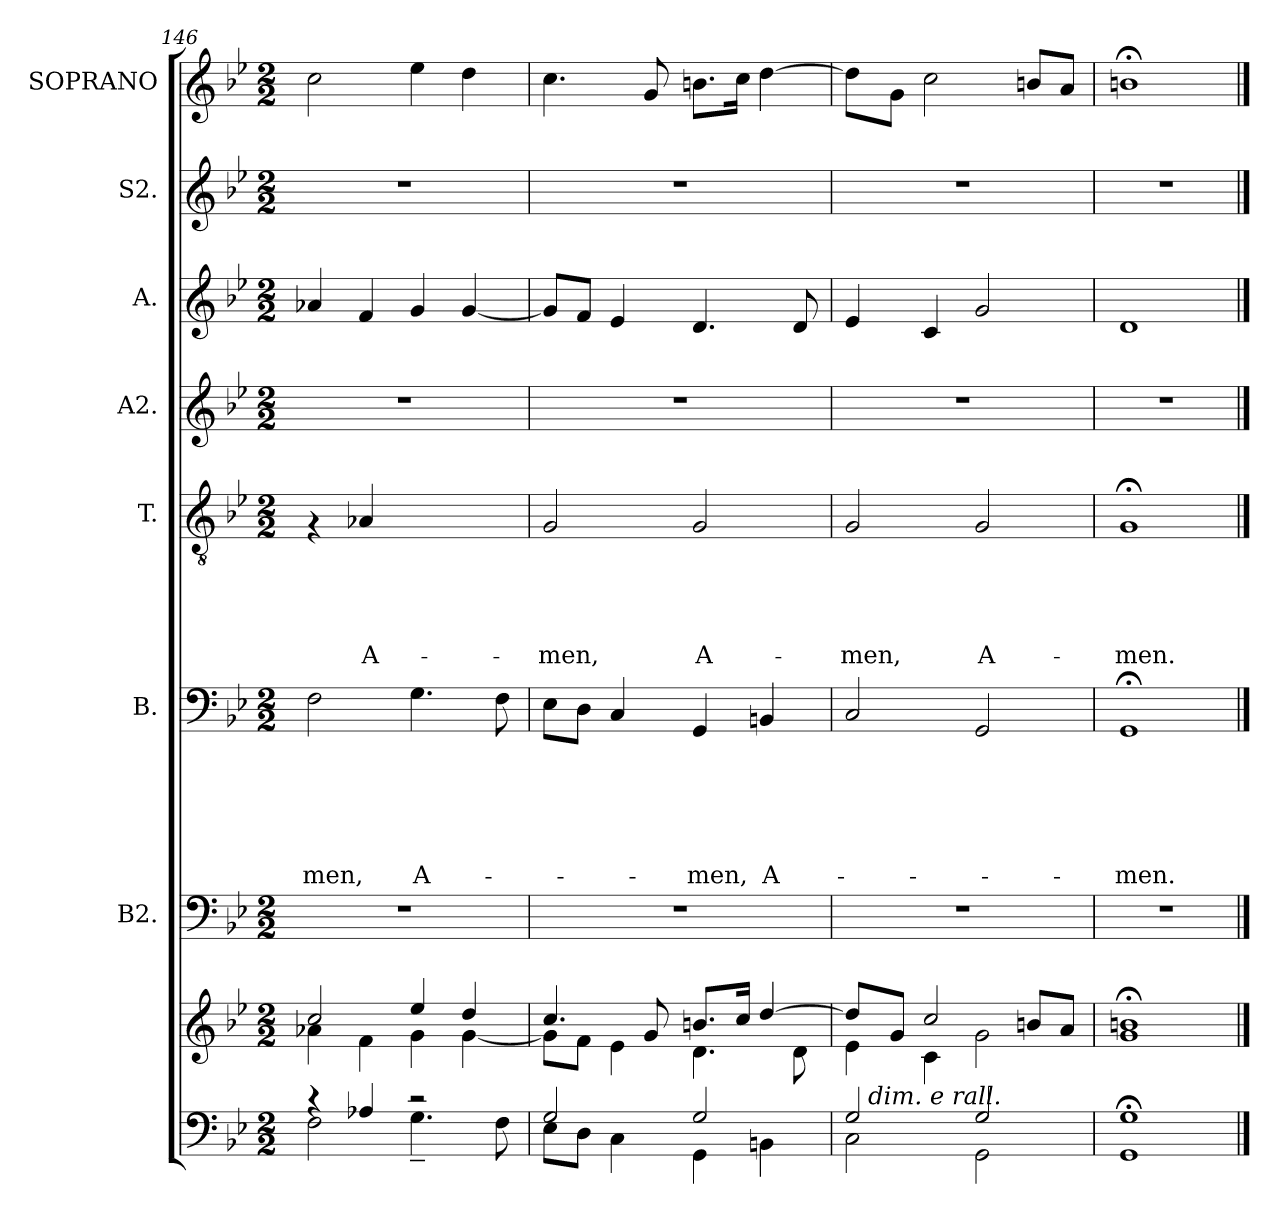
**kern	**kern	**kern	**kern	**text	**text	**text	**text	**text	**text	**kern	**text	**text	**text	**text	**text	**kern	**kern	**kern	**kern
*part9	*part8	*part7	*part6	*part6	*part6	*part6	*part6	*part6	*part6	*part5	*part5	*part5	*part5	*part5	*part5	*part4	*part3	*part2	*part1
*staff9	*staff8	*staff7	*staff6	*staff6	*staff6	*staff6	*staff6	*staff6	*staff6	*staff5	*staff5	*staff5	*staff5	*staff5	*staff5	*staff4	*staff3	*staff2	*staff1
*	*	*I"B2.	*I"B.	*	*	*	*	*	*	*I"T.	*	*	*	*	*	*I"A2.	*I"A.	*I"S2.	*I"SOPRANO
*	*	*I'B2.	*I'B.	*	*	*	*	*	*	*I'T.	*	*	*	*	*	*I'A2.	*I'A.	*I'S2.	*I'S.
!!LO:PB:g=z
*clefF4	*clefG2	*clefF4	*clefF4	*	*	*	*	*	*	*clefGv2	*	*	*	*	*	*clefG2	*clefG2	*clefG2	*clefG2
*k[b-e-]	*k[b-e-]	*k[b-e-]	*k[b-e-]	*	*	*	*	*	*	*k[b-e-]	*	*	*	*	*	*k[b-e-]	*k[b-e-]	*k[b-e-]	*k[b-e-]
*B-:	*B-:	*B-:	*B-:	*	*	*	*	*	*	*B-:	*	*	*	*	*	*B-:	*B-:	*B-:	*B-:
*M2/2	*M2/2	*M2/2	*M2/2	*	*	*	*	*	*	*M2/2	*	*	*	*	*	*M2/2	*M2/2	*M2/2	*M2/2
=146	=146	=146	=146	=146	=146	=146	=146	=146	=146	=146	=146	=146	=146	=146	=146	=146	=146	=146	=146
*^	*^	*	*	*	*	*	*	*	*	*	*	*	*	*	*	*	*	*	*
!	!	!	!	!	!	!	!	!	!	!	!LO:LY:b	!	!	!	!	!	!	!	!	!	!
4rc	2F\	2cc/	4a-X\	1r	2F\	.	.	.	.	.	-men,	4rF	.	.	.	.	.	1r	4a-X/	1r	2cc\
!	!	!	!	!	!	!	!	!	!	!	!	!	!	!	!	!	!LO:LY:b	!	!	!	!
4A-X/	.	.	4f\	.	.	.	.	.	.	.	.	4A-X/	.	.	.	.	A-	.	4f/	.	.
!	!	!	!	!	!	!	!	!	!	!	!LO:LY:b	!	!	!	!	!	!	!	!	!	!
2rc	4.G~<\	4ee-/	4g\	.	4.G\	.	.	.	.	.	A-	2ryy	.	.	.	.	.	.	4g/	.	4ee-\
.	.	4dd/	[<4g\	.	.	.	.	.	.	.	.	.	.	.	.	.	.	.	[<4g/	.	4dd\
.	8F\	.	.	.	8F\	.	.	.	.	.	.	.	.	.	.	.	.	.	.	.	.
=147	=147	=147	=147	=147	=147	=147	=147	=147	=147	=147	=147	=147	=147	=147	=147	=147	=147	=147	=147	=147	=147
!	!	!	!	!	!	!	!	!	!	!	!	!	!	!	!	!	!LO:LY:b	!	!	!	!
2G/	8E-\L	4.cc/	8g\L]	1r	8E-\L	.	.	.	.	.	.	2G/	.	.	.	.	-men,	1r	8g/L]	1r	4.cc\
.	8D\J	.	8f\J	.	8D\J	.	.	.	.	.	.	.	.	.	.	.	.	.	8f/J	.	.
.	4C\	.	4e-\	.	4C/	.	.	.	.	.	.	.	.	.	.	.	.	.	4e-/	.	.
.	.	8g/	.	.	.	.	.	.	.	.	.	.	.	.	.	.	.	.	.	.	8g/
!	!	!	!	!	!	!	!	!	!	!	!LO:LY:b	!	!	!	!	!	!LO:LY:b	!	!	!	!
2G/	4GG\	8.bn/L	4.d\	.	4GG/	.	.	.	.	.	-men,	2G/	.	.	.	.	A-	.	4.d/	.	8.bn\L
.	.	16cc/Jk	.	.	.	.	.	.	.	.	.	.	.	.	.	.	.	.	.	.	16cc\Jk
!	!	!	!	!	!	!	!	!	!	!	!LO:LY:b	!	!	!	!	!	!	!	!	!	!
.	4BBn\	[>4dd/	.	.	4BBn/	.	.	.	.	.	A-	.	.	.	.	.	.	.	.	.	[>4dd\
.	.	.	8d\	.	.	.	.	.	.	.	.	.	.	.	.	.	.	.	8d/	.	.
=148	=148	=148	=148	=148	=148	=148	=148	=148	=148	=148	=148	=148	=148	=148	=148	=148	=148	=148	=148	=148	=148
!	!	!	!	!	!	!	!	!	!	!	!	!	!	!	!	!	!LO:LY:b	!	!	!	!
*	*^	*	*	*	*	*	*	*	*	*	*	*	*	*	*	*	*	*	*	*	*
2G/	2C\	16ryy	8dd/L]	4e-\	1r	2C/	.	.	.	.	.	.	2G/	.	.	.	.	-men,	1r	4e-/	1r	8dd\L]
!	!	!LO:TX:a:i:t=dim. e rall.	!	!	!	!	!	!	!	!	!	!	!	!	!	!	!	!	!	!	!	!
.	.	2...ryy	.	.	.	.	.	.	.	.	.	.	.	.	.	.	.	.	.	.	.	.
.	.	.	8g/J	.	.	.	.	.	.	.	.	.	.	.	.	.	.	.	.	.	.	8g\J
.	.	.	2cc/	4c\	.	.	.	.	.	.	.	.	.	.	.	.	.	.	.	4c/	.	2cc\
!	!	!	!	!	!	!	!	!	!	!	!	!	!	!	!	!	!	!LO:LY:b	!	!	!	!
2G/	2GG\	.	.	2g\	.	2GG/	.	.	.	.	.	.	2G/	.	.	.	.	A-	.	2g/	.	.
.	.	.	8bn/L	.	.	.	.	.	.	.	.	.	.	.	.	.	.	.	.	.	.	8bn/L
.	.	.	8a/J	.	.	.	.	.	.	.	.	.	.	.	.	.	.	.	.	.	.	8a/J
*	*	*	*v	*v	*	*	*	*	*	*	*	*	*	*	*	*	*	*	*	*	*	*
=149	=149	=149	=149	=149	=149	=149	=149	=149	=149	=149	=149	=149	=149	=149	=149	=149	=149	=149	=149	=149	=149
!	!	!	!	!	!	!	!	!	!	!	!LO:LY:b	!	!	!	!	!	!LO:LY:b	!	!	!	!
*v	*v	*v	*	*	*	*	*	*	*	*	*	*	*	*	*	*	*	*	*	*	*
1GG; 1G;	1g; 1bn;	1r	1GG;	.	.	.	.	.	-men.	1G;	.	.	.	.	-men.	1r	1d	1r	1bn;<
==	==	==	==	==	==	==	==	==	==	==	==	==	==	==	==	==	==	==	==
*-	*-	*-	*-	*-	*-	*-	*-	*-	*-	*-	*-	*-	*-	*-	*-	*-	*-	*-	*-
